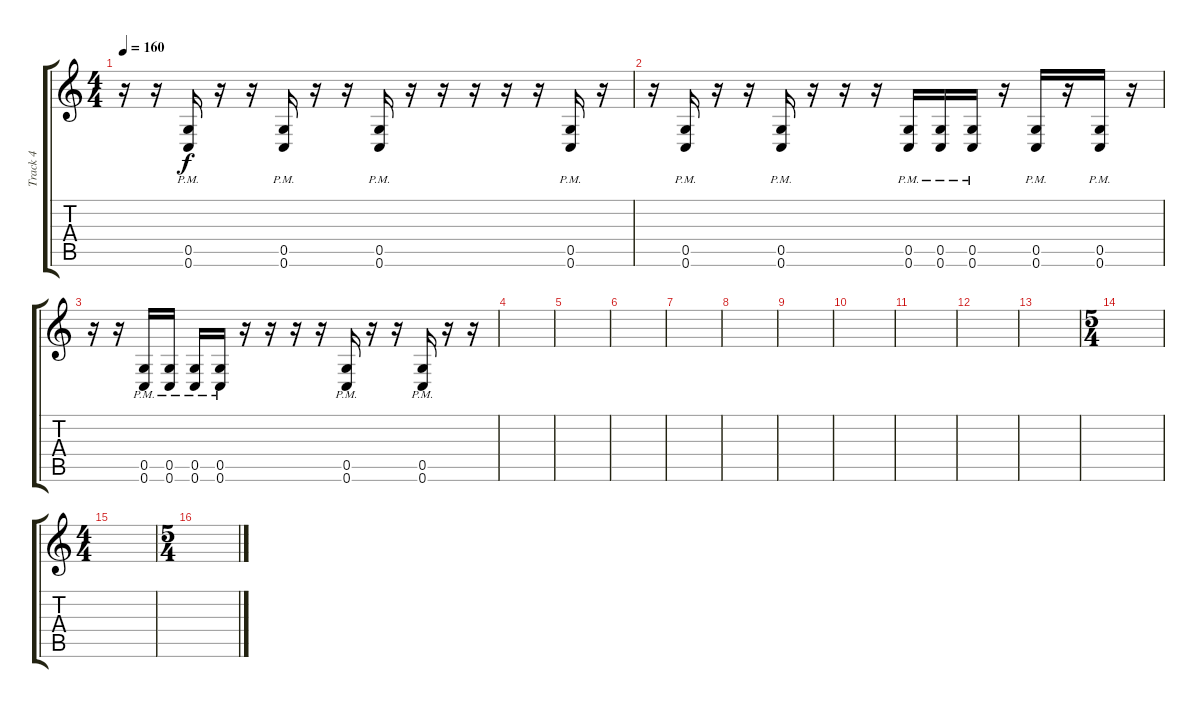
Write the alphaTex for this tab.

\track ("Track 4" "Track 4") {instrument distortionguitar}
\staff {score tabs}
\tuning (D4 A3 F3 C3 G2 C2) {hide}
\ts (4 4)
\tempo 160
\clef g2
\ks c
r.16{dy f} r.16 (0.5{pm} 0.6{pm}).16 r.16 r.16 (0.5{pm} 0.6{pm}).16 r.16 r.16 (0.5{pm} 0.6{pm}).16 r.16 r.16 r.16 r.16 r.16 (0.5{pm} 0.6{pm}).16 r.16 |
r.16 (0.5{pm} 0.6{pm}).16 r.16 r.16 (0.5{pm} 0.6{pm}).16 r.16 r.16 r.16 (0.5{pm} 0.6{pm}).16 (0.5{pm} 0.6{pm}).16 (0.5{pm} 0.6{pm}).16 r.16 (0.5{pm} 0.6{pm}).16 r.16 (0.5{pm} 0.6{pm}).16 r.16 |
r.16 r.16 (0.5{pm} 0.6{pm}).16 (0.5{pm} 0.6{pm}).16 (0.5{pm} 0.6{pm}).16 (0.5{pm} 0.6{pm}).16 r.16 r.16 r.16 r.16 (0.5{pm} 0.6{pm}).16 r.16 r.16 (0.5{pm} 0.6{pm}).16 r.16 r.16 |
|
|
|
|
|
|
|
|
|
|
\ts (5 4)
|
\ts (4 4)
|
\ts (5 4)
